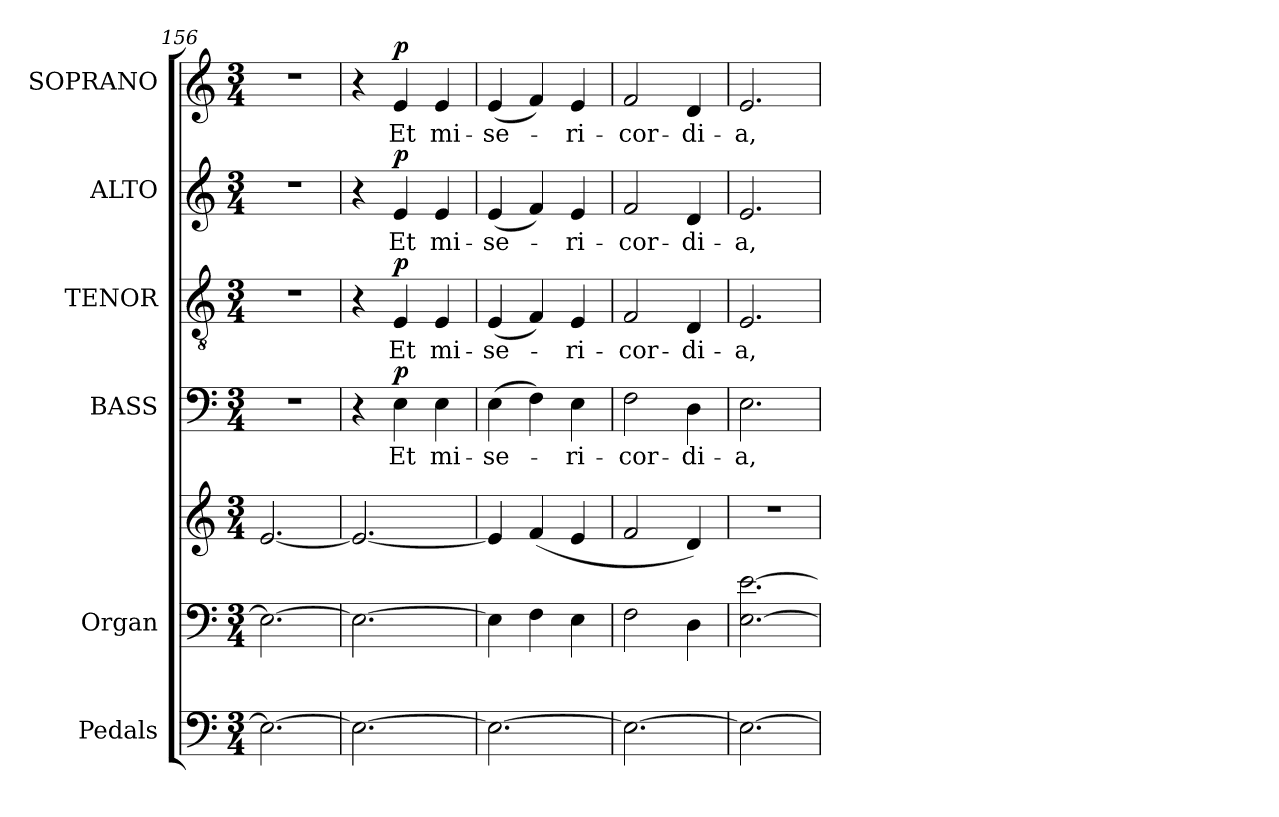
**kern	**kern	**kern	**kern	**text	**dynam	**kern	**text	**dynam	**kern	**text	**dynam	**kern	**text	**dynam
*part6	*part5	*part5	*part4	*part4	*part4	*part3	*part3	*part3	*part2	*part2	*part2	*part1	*part1	*part1
*staff7	*staff6	*staff5	*staff4	*staff4	*staff4	*staff3	*staff3	*staff3	*staff2	*staff2	*staff2	*staff1	*staff1	*staff1
*I"Pedals	*I"Organ	*	*I"BASS	*	*	*I"TENOR	*	*	*I"ALTO	*	*	*I"SOPRANO	*	*
*I'Ped.	*I'Org.	*	*I'B.	*	*	*I'T.	*	*	*I'A.	*	*	*I'S.	*	*
*clefF4	*clefF4	*clefG2	*clefF4	*	*	*clefGv2	*	*	*clefG2	*	*	*clefG2	*	*
*	*	*	*	*	*	*ITrd7c12	*	*	*	*	*	*	*	*
*k[]	*k[]	*k[]	*k[]	*	*	*k[]	*	*	*k[]	*	*	*k[]	*	*
*C:	*C:	*C:	*C:	*	*	*C:	*	*	*C:	*	*	*C:	*	*
*M3/4	*M3/4	*M3/4	*M3/4	*	*	*M3/4	*	*	*M3/4	*	*	*M3/4	*	*
=156	=156	=156	=156	=156	=156	=156	=156	=156	=156	=156	=156	=156	=156	=156
!	!	!	!LO:N:vis=1	!	!	!LO:N:vis=1	!	!	!LO:N:vis=1	!	!	!LO:N:vis=1	!	!
2.Ei\_>	2.Ei\_>	[<2.ei/	2.r	.	.	2.r	.	.	2.r	.	.	2.r	.	.
=157	=157	=157	=157	=157	=157	=157	=157	=157	=157	=157	=157	=157	=157	=157
2.Ei\_>	2.Ei\_>	2.ei/_<	4r	.	.	4r	.	.	4r	.	.	4r	.	.
!	!	!	!	!LO:LY:b:color=#000000	!	!	!	!	!	!	!	!	!	!
!	!	!	!	!	!	!	!LO:LY:b:color=#000000	!	!	!	!	!	!	!
!	!	!	!	!	!	!	!	!	!	!LO:LY:b:color=#000000	!	!	!	!
!	!	!	!	!	!	!	!	!	!	!	!	!	!LO:LY:b:color=#000000	!
.	.	.	4Ei\	Et	p	4EEi/	Et	p	4ei/	Et	p	4ei/	Et	p
!	!	!	!	!LO:LY:b:color=#000000	!	!	!	!	!	!	!	!	!	!
!	!	!	!	!	!	!	!LO:LY:b:color=#000000	!	!	!	!	!	!	!
!	!	!	!	!	!	!	!	!	!	!LO:LY:b:color=#000000	!	!	!	!
!	!	!	!	!	!	!	!	!	!	!	!	!	!LO:LY:b:color=#000000	!
.	.	.	4Ei\	mi-	.	4EEi/	mi-	.	4ei/	mi-	.	4ei/	mi-	.
=158	=158	=158	=158	=158	=158	=158	=158	=158	=158	=158	=158	=158	=158	=158
*	*^	*	*	*	*	*	*	*	*	*	*	*	*	*
!	!	!	!	!	!LO:LY:b:color=#000000	!	!	!	!	!	!	!	!	!	!
!	!	!	!	!	!	!	!	!LO:LY:b:color=#000000	!	!	!	!	!	!	!
!	!	!	!	!	!	!	!	!	!	!	!LO:LY:b:color=#000000	!	!	!	!
!	!	!	!	!	!	!	!	!	!	!	!	!	!	!LO:LY:b:color=#000000	!
2.Ei\_>	4Ei\]	2.ryy	4ei/]	(4Ei\	-se-	.	(4EEi/	-se-	.	(4ei/	-se-	.	(4ei/	-se-	.
.	4Fi\	.	(4fi/	4Fi\)	.	.	4FFi/)	.	.	4fi/)	.	.	4fi/)	.	.
!	!	!	!	!	!LO:LY:b:color=#000000	!	!	!	!	!	!	!	!	!	!
!	!	!	!	!	!	!	!	!LO:LY:b:color=#000000	!	!	!	!	!	!	!
!	!	!	!	!	!	!	!	!	!	!	!LO:LY:b:color=#000000	!	!	!	!
!	!	!	!	!	!	!	!	!	!	!	!	!	!	!LO:LY:b:color=#000000	!
.	4Ei\	.	4ei/	4Ei\	-ri-	.	4EEi/	-ri-	.	4ei/	-ri-	.	4ei/	-ri-	.
=159	=159	=159	=159	=159	=159	=159	=159	=159	=159	=159	=159	=159	=159	=159	=159
!	!	!	!	!	!LO:LY:b:color=#000000	!	!	!	!	!	!	!	!	!	!
!	!	!	!	!	!	!	!	!LO:LY:b:color=#000000	!	!	!	!	!	!	!
!	!	!	!	!	!	!	!	!	!	!	!LO:LY:b:color=#000000	!	!	!	!
!	!	!	!	!	!	!	!	!	!	!	!	!	!	!LO:LY:b:color=#000000	!
2.Ei\_>	2Fi\	2.ryy	2fi/	2Fi\	-cor-	.	2FFi/	-cor-	.	2fi/	-cor-	.	2fi/	-cor-	.
!	!	!	!	!	!LO:LY:b:color=#000000	!	!	!	!	!	!	!	!	!	!
!	!	!	!	!	!	!	!	!LO:LY:b:color=#000000	!	!	!	!	!	!	!
!	!	!	!	!	!	!	!	!	!	!	!LO:LY:b:color=#000000	!	!	!	!
!	!	!	!	!	!	!	!	!	!	!	!	!	!	!LO:LY:b:color=#000000	!
.	4Di\	.	4di/)	4Di\	-di-	.	4DDi/	-di-	.	4di/	-di-	.	4di/	-di-	.
=160	=160	=160	=160	=160	=160	=160	=160	=160	=160	=160	=160	=160	=160	=160	=160
!	!	!	!LO:N:vis=1	!	!	!	!	!	!	!	!	!	!	!	!
!	!	!	!	!	!LO:LY:b:color=#000000	!	!	!	!	!	!	!	!	!	!
!	!	!	!	!	!	!	!	!LO:LY:b:color=#000000	!	!	!	!	!	!	!
!	!	!	!	!	!	!	!	!	!	!	!LO:LY:b:color=#000000	!	!	!	!
!	!	!	!	!	!	!	!	!	!	!	!	!	!	!LO:LY:b:color=#000000	!
2.Ei\_>	[<2.Ei\ [>2.ei	2.ryy	2.r	2.Ei\	-a,	.	2.EEi/	-a,	.	2.ei/	-a,	.	2.ei/	-a,	.
*	*v	*v	*	*	*	*	*	*	*	*	*	*	*	*	*
=	=	=	=	=	=	=	=	=	=	=	=	=	=	=
*-	*-	*-	*-	*-	*-	*-	*-	*-	*-	*-	*-	*-	*-	*-
